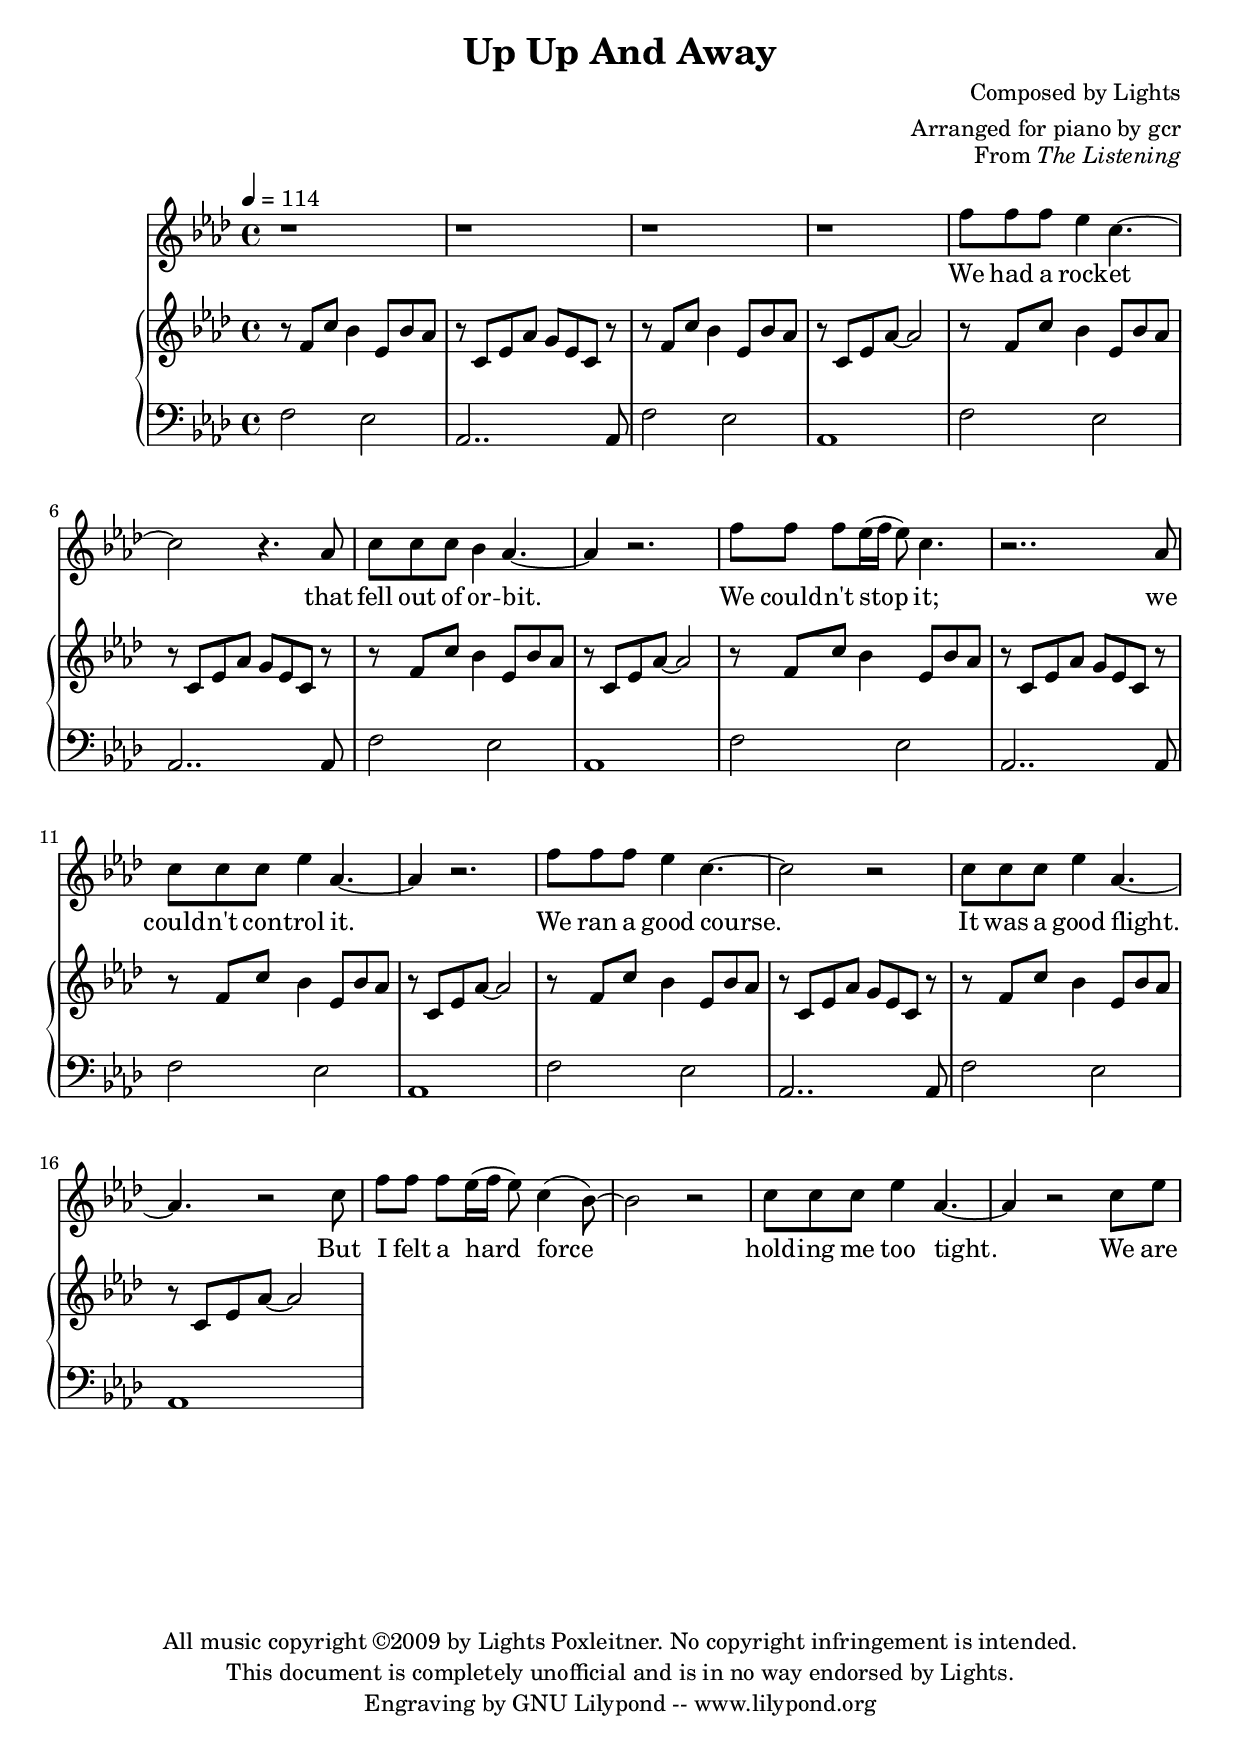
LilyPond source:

\version "2.12.1"

\version "2.12.1"

%{

          888      8888888 .d8888b.  888    888 88888888888 .d8888b.
          888        888  d88P  Y88b 888    888     888    d88P  Y88b
          888        888  888    888 888    888     888    Y88b.
          888        888  888        8888888888     888     "Y888b.
          888        888  888  88888 888    888     888        "Y88b.
          888        888  888    888 888    888     888          "888
          888        888  Y88b  d88P 888    888     888    Y88b  d88P
          88888888 8888888 "Y8888P88 888    888     888     "Y8888P"

                                 Up Up and Away
                                 The Listening

                   Composed and arranged by Lights Poxleitner
                  Arranged for vocals and piano just for you!

%}

UpUpChorusText = \lyricmode {
  We are rock -- ets in the sky.
  We are plan -- ets pass -- ing by.
  Up up and a -- way!
  For -- get me; go your own way.
}

% I got these lyrics by listening to the song. Thanks to Miss Lights for these
% lyrics.
UpUpText = \lyricmode {
  We had a rock -- et
  that fell out of or -- bit.
  We could -- n't stop it;
  we could -- n't con -- trol it.

  We ran a good course.
  It was a good flight.
  But I felt a hard force
  % heart?
  hold -- ing me too tight.

  \UpUpChorusText

  Some -- times a heart cools
  af -- ter the heat goes.
  And_some -- times the mind fo -- ols;
  on -- ly the bo -- dy knows.

  \UpUpChorusText

  % resting here

  % \dreamy {
  Up up and a -- way!
  Up up and a -- way!
  Up up and a -- way!
  Up up and a -- way!
  % }

  \UpUpChorusText
  \UpUpChorusText

  % fin.
}

%%%%%%%%%%%%%%%%%%%
\parallelMusic #'(UpUpIntroRHA UpUpIntroLHA) {
  % 1.
  r8 f c' bes4 ees,8 bes' aes |
  f2 ees |

  % 2.
  r8 c, ees aes g ees c r8 |
  aes,2.. aes8 |

  % 3.
  r8 f c' bes4 ees,8 bes' aes |
  f'2 ees |

  % 4.
  r8 c, ees aes8 ~ aes2 |
  aes,1 |
}

\parallelMusic #'(UpUpIntroRHB UpUpIntroLHB) {
  % We ran a good course
  r8 f c' bes4 ees,8 bes' aes |
  f2 ees |

  r8 c, ees aes g ees c r8 |
  aes,2.. aes8 |

  r8 f c' bes4 ees,8 bes' aes |
  f'2 ees |

  r8 c, ees aes8 ~ aes2 |
  aes,1 |
}

\parallelMusic #'(UpUpIntroRHC UpUpIntroLHC) {
  % Another voice that has more depth than the first.. To be used after the
  % chorus.
  r4 <aes c>8  <g bes>4.  <g bes>8 <ees aes>8 ~ |
  << {s1}\\{ <f, f'>2 <ees ees'> } \\ { s8 c'4. s8 bes4. } >> |
     % ^ this blank voice here is to reverse the direction of the stems

  r8 c ees aes4. g4 |
  <aes ees'>1 |

  r4 <aes c>8  <g ees'>4.  <g ees'>8 <ees c'>8 ~ |
  << {s1}\\{ <f f'>2 <ees ees'> } \\ { s8 c'4. s8 bes4. } >> |
     % this blank voice here is to reverse the direction of the stems

  \set tieWaitForNote = ##t % broken ties
  <ees c'>8 bes ~ c ~ ees8 ~ <bes c ees>2 |
  <aes ees'>1 |
}

UpUpVoiceA = {
  % We had a rocket
  f8 f f ees4 c4. ~ |
  c2 r4. aes8 |

  % that fell out of orbit
  c8 c c bes4 aes4. ~ |
  aes4 r2. |

  % We couldn't stop it
  f'8 f f ees16( f ees8) c4. |
  r2.. aes8 |
  % FEAR the DOUBLE DOTTED HALF REST!

  % couldn't control it.
  c8 c c ees4 aes,4. ~ |
  aes4 r2. |
}

UpUpVoiceB = {
  % We ran a good course
  f'8 f f ees4 c4. ~ |
  c2 r2 |

  % it was a good flight ...but
  c8 c c ees4 aes,4. ~ |
  aes4. r2 c8 |

  % I felt a hard force
  f8 f f ees16( f ees8) c4( bes8) ~|
  bes2 r2 |

  % holding me too tight. We are
  c8 c c ees4 aes,4. ~ |
  aes4 r2 c8 ees |

}

%%%%%%%%%%%%%%%%%%%%%%%%%%%%%%
UpUpLyricsNotes = \relative c'' {
  r1 r r r |
  \UpUpVoiceA
  \UpUpVoiceB
}

UpUpPianoRH = \relative c' {
  \UpUpIntroRHA
  \UpUpIntroRHA
  \UpUpIntroRHA
  \UpUpIntroRHB
}

UpUpPianoLH = {
  \relative c { \UpUpIntroLHA }
  \relative c { \UpUpIntroLHA }
  \relative c { \UpUpIntroLHA }
  \relative c { \UpUpIntroLHB }
}




\header {
  title         = "Up Up And Away"
  composer      = "Composed by Lights"
  arranger      = "Arranged for piano by gcr"
  opus          = \markup { From \italic { The Listening } }
  %piece         = \markup { \italic { Dolce } }
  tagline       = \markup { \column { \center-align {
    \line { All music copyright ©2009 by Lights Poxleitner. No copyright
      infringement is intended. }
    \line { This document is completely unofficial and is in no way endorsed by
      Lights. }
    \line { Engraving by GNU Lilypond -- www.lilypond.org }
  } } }
} 

%%%%%%%%%%%%%%%%%%%%%%%%%%%%%%%%%%%%%%%%%%%%%
\score { <<
  \new Staff = "lyrics" <<
    \time 4/4
    \key aes \major
    \tempo 4 = 114
    \new Voice = "UpUpLights"  {
      \UpUpLyricsNotes
    }
    \new Lyrics \lyricsto "UpUpLights" {
      \UpUpText
    }
    \new PianoStaff  = "UpUpPiano" \with { connectArpeggios = ##t } <<
      \new Staff = "UpUpUpper" {
        \key aes \major
        \clef treble
        \UpUpPianoRH
      }
      \new Staff = "UpUpLower" {
        \key aes \major
        \clef bass
        \UpUpPianoLH
      }
    >>
  >>
>> }

